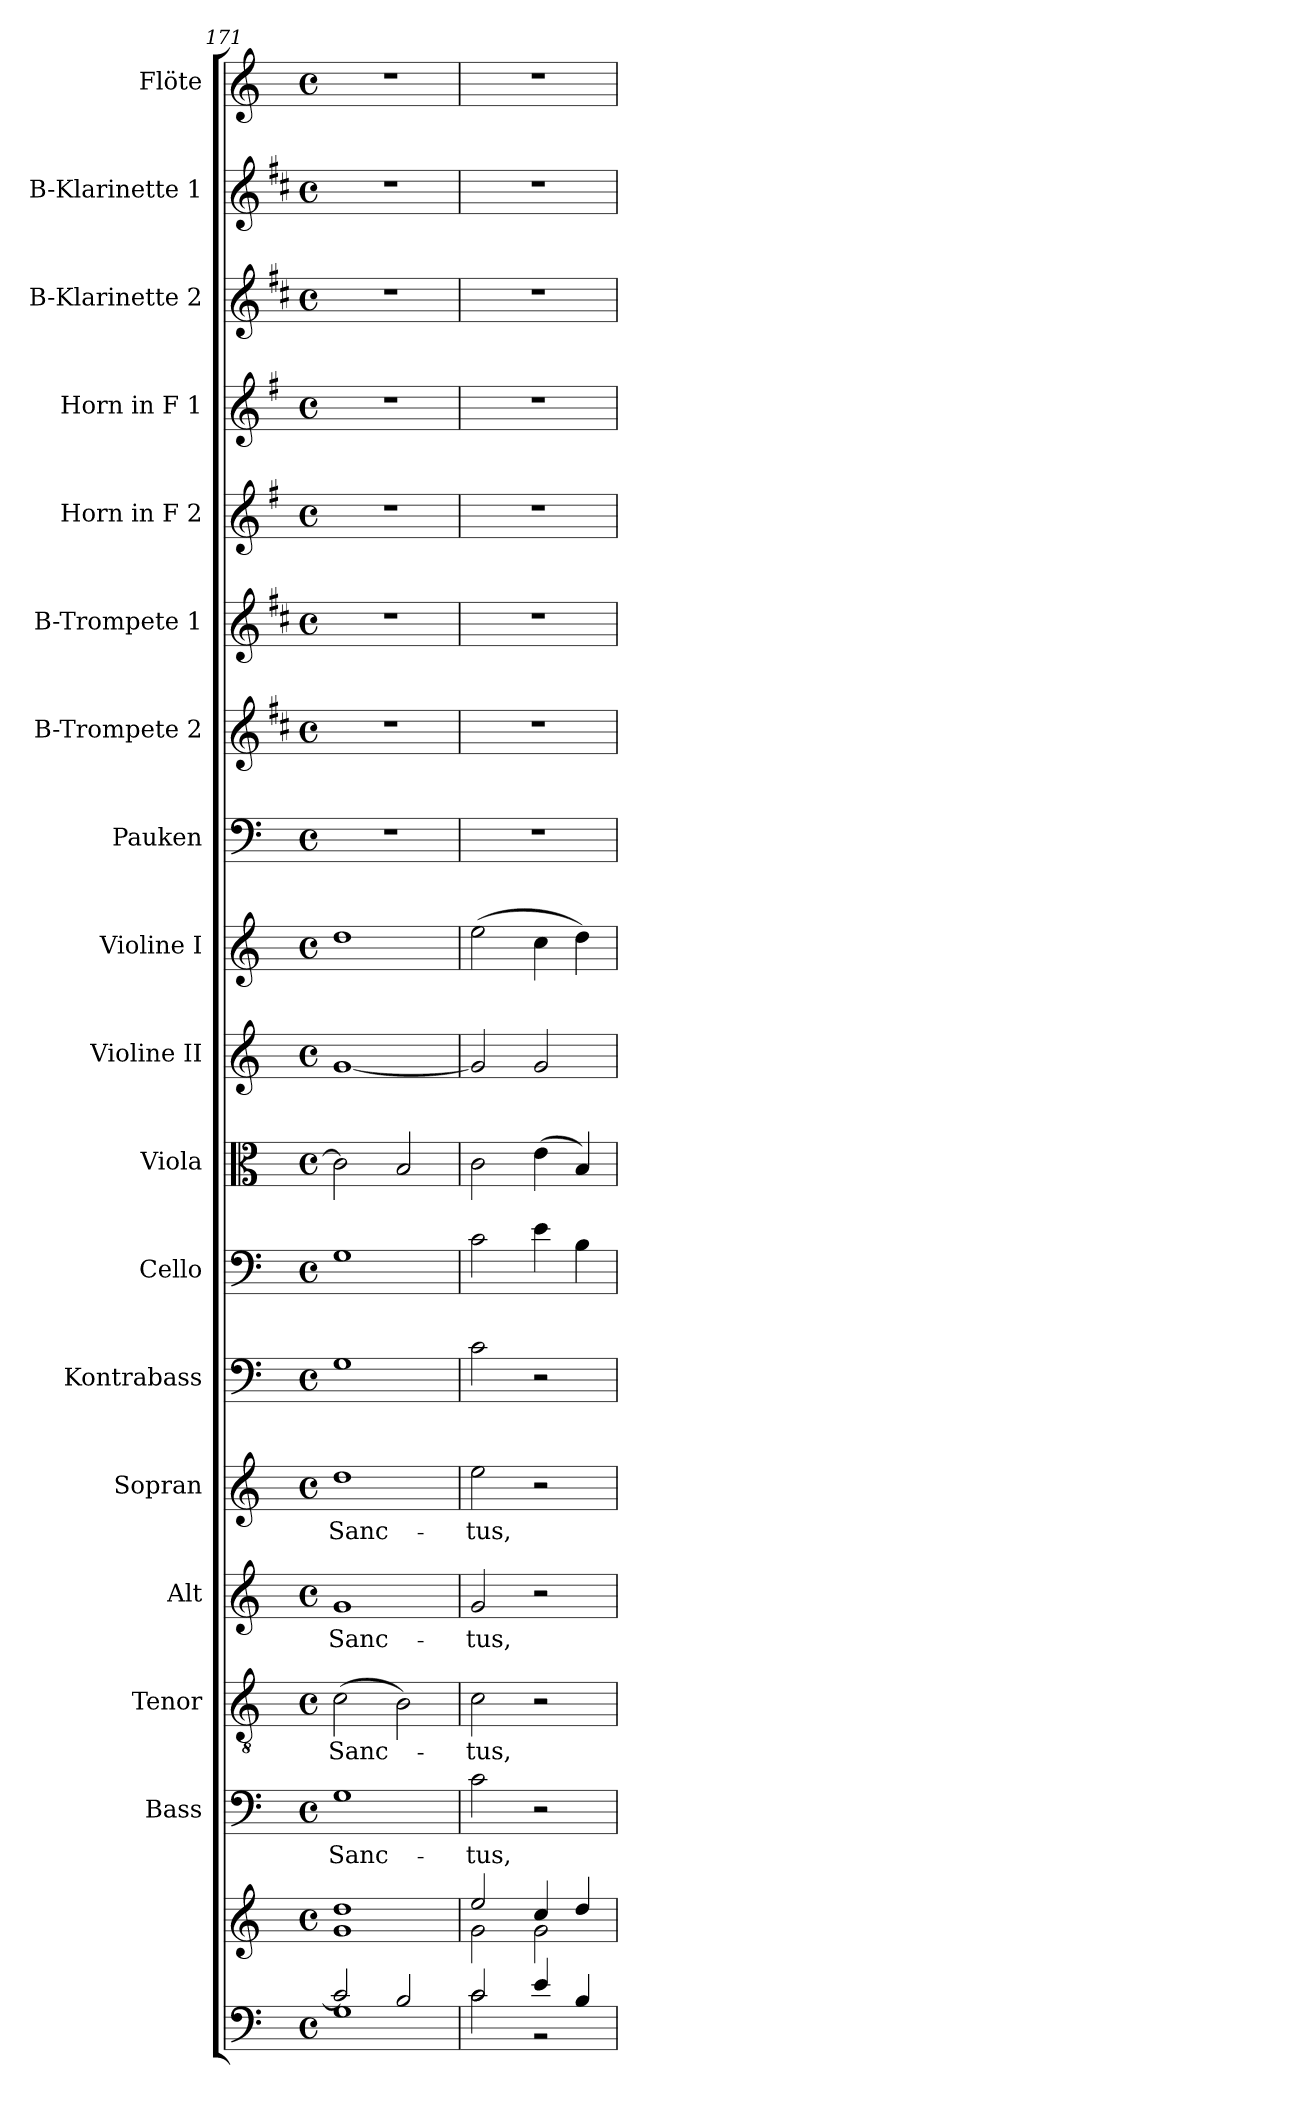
**kern	**kern	**kern	**text	**kern	**text	**kern	**text	**kern	**text	**kern	**kern	**kern	**kern	**kern	**kern	**kern	**kern	**kern	**kern	**kern	**kern	**kern
*part18	*part18	*part17	*part17	*part16	*part16	*part15	*part15	*part14	*part14	*part13	*part12	*part11	*part10	*part9	*part8	*part7	*part6	*part5	*part4	*part3	*part2	*part1
*staff19	*staff18	*staff17	*staff17	*staff16	*staff16	*staff15	*staff15	*staff14	*staff14	*staff13	*staff12	*staff11	*staff10	*staff9	*staff8	*staff7	*staff6	*staff5	*staff4	*staff3	*staff2	*staff1
*	*	*I"Bass	*	*I"Tenor	*	*I"Alt	*	*I"Sopran	*	*I"Kontrabass	*I"Cello	*I"Viola	*I"Violine II	*I"Violine I	*I"Pauken	*I"B-Trompete 2	*I"B-Trompete 1	*I"Horn in F 2	*I"Horn in F 1	*I"B-Klarinette 2	*I"B-Klarinette 1	*I"Flöte
*	*	*I'B.	*	*I'T.	*	*I'A.	*	*I'S.	*	*I'Kb.	*	*I'Vla.	*I'Vl. II	*I'Vl. I	*I'Pk.	*I'Trp. 2	*I'Trp. 1	*	*	*I'Kl. 2	*I'Kl. 1	*I'Fl.
*clefF4	*clefG2	*clefF4	*	*clefGv2	*	*clefG2	*	*clefG2	*	*clefF4	*clefF4	*clefC3	*clefG2	*clefG2	*clefF4	*clefG2	*clefG2	*clefG2	*clefG2	*clefG2	*clefG2	*clefG2
*	*	*	*	*	*	*	*	*	*	*ITrd7c12	*	*	*	*	*	*ITrd1c2	*ITrd1c2	*ITrd4c7	*ITrd4c7	*ITrd1c2	*ITrd1c2	*
*k[]	*k[]	*k[]	*	*k[]	*	*k[]	*	*k[]	*	*k[]	*k[]	*k[]	*k[]	*k[]	*k[]	*k[]	*k[]	*k[]	*k[]	*k[]	*k[]	*k[]
*C:	*C:	*C:	*	*C:	*	*C:	*	*C:	*	*C:	*C:	*C:	*C:	*C:	*C:	*C:	*C:	*C:	*C:	*C:	*C:	*C:
*M4/4	*M4/4	*M4/4	*	*M4/4	*	*M4/4	*	*M4/4	*	*M4/4	*M4/4	*M4/4	*M4/4	*M4/4	*M4/4	*M4/4	*M4/4	*M4/4	*M4/4	*M4/4	*M4/4	*M4/4
*met(c)	*met(c)	*met(c)	*	*met(c)	*	*met(c)	*	*met(c)	*	*met(c)	*met(c)	*met(c)	*met(c)	*met(c)	*met(c)	*met(c)	*met(c)	*met(c)	*met(c)	*met(c)	*met(c)	*met(c)
=171	=171	=171	=171	=171	=171	=171	=171	=171	=171	=171	=171	=171	=171	=171	=171	=171	=171	=171	=171	=171	=171	=171
*^	*^	*	*	*	*	*	*	*	*	*	*	*	*	*	*	*	*	*	*	*	*	*
!	!	!	!	!	!LO:LY:b	!	!LO:LY:b	!	!LO:LY:b	!	!LO:LY:b	!	!	!	!	!	!	!	!	!	!	!	!	!
2c/]	1G	1dd	1g	1G	Sanc-	(>2c\	Sanc-	1g	Sanc-	1dd	Sanc-	1GG	1G	2c\]	[1g	1dd	1r	1r	1r	1r	1r	1r	1r	1r
2B/	.	.	.	.	.	2B\)	.	.	.	.	.	.	.	2B/	.	.	.	.	.	.	.	.	.	.
=172	=172	=172	=172	=172	=172	=172	=172	=172	=172	=172	=172	=172	=172	=172	=172	=172	=172	=172	=172	=172	=172	=172	=172	=172
!	!	!	!	!	!LO:LY:b	!	!LO:LY:b	!	!LO:LY:b	!	!LO:LY:b	!	!	!	!	!	!	!	!	!	!	!	!	!
2c/	2c\	2ee/	2g\	2c\	-tus,	2c\	-tus,	2g/	-tus,	2ee\	-tus,	2C\	2c\	2c\	2g/]	(>2ee\	1r	1r	1r	1r	1r	1r	1r	1r
4e/	2r	4cc/	2g\	2r	.	2r	.	2r	.	2r	.	2r	4e\	(>4e\	2g/	4cc\	.	.	.	.	.	.	.	.
4B/	.	4dd/	.	.	.	.	.	.	.	.	.	.	4B\	4B/)	.	4dd\)	.	.	.	.	.	.	.	.
*v	*v	*	*	*	*	*	*	*	*	*	*	*	*	*	*	*	*	*	*	*	*	*	*	*
*	*v	*v	*	*	*	*	*	*	*	*	*	*	*	*	*	*	*	*	*	*	*	*	*
=	=	=	=	=	=	=	=	=	=	=	=	=	=	=	=	=	=	=	=	=	=	=
*-	*-	*-	*-	*-	*-	*-	*-	*-	*-	*-	*-	*-	*-	*-	*-	*-	*-	*-	*-	*-	*-	*-
